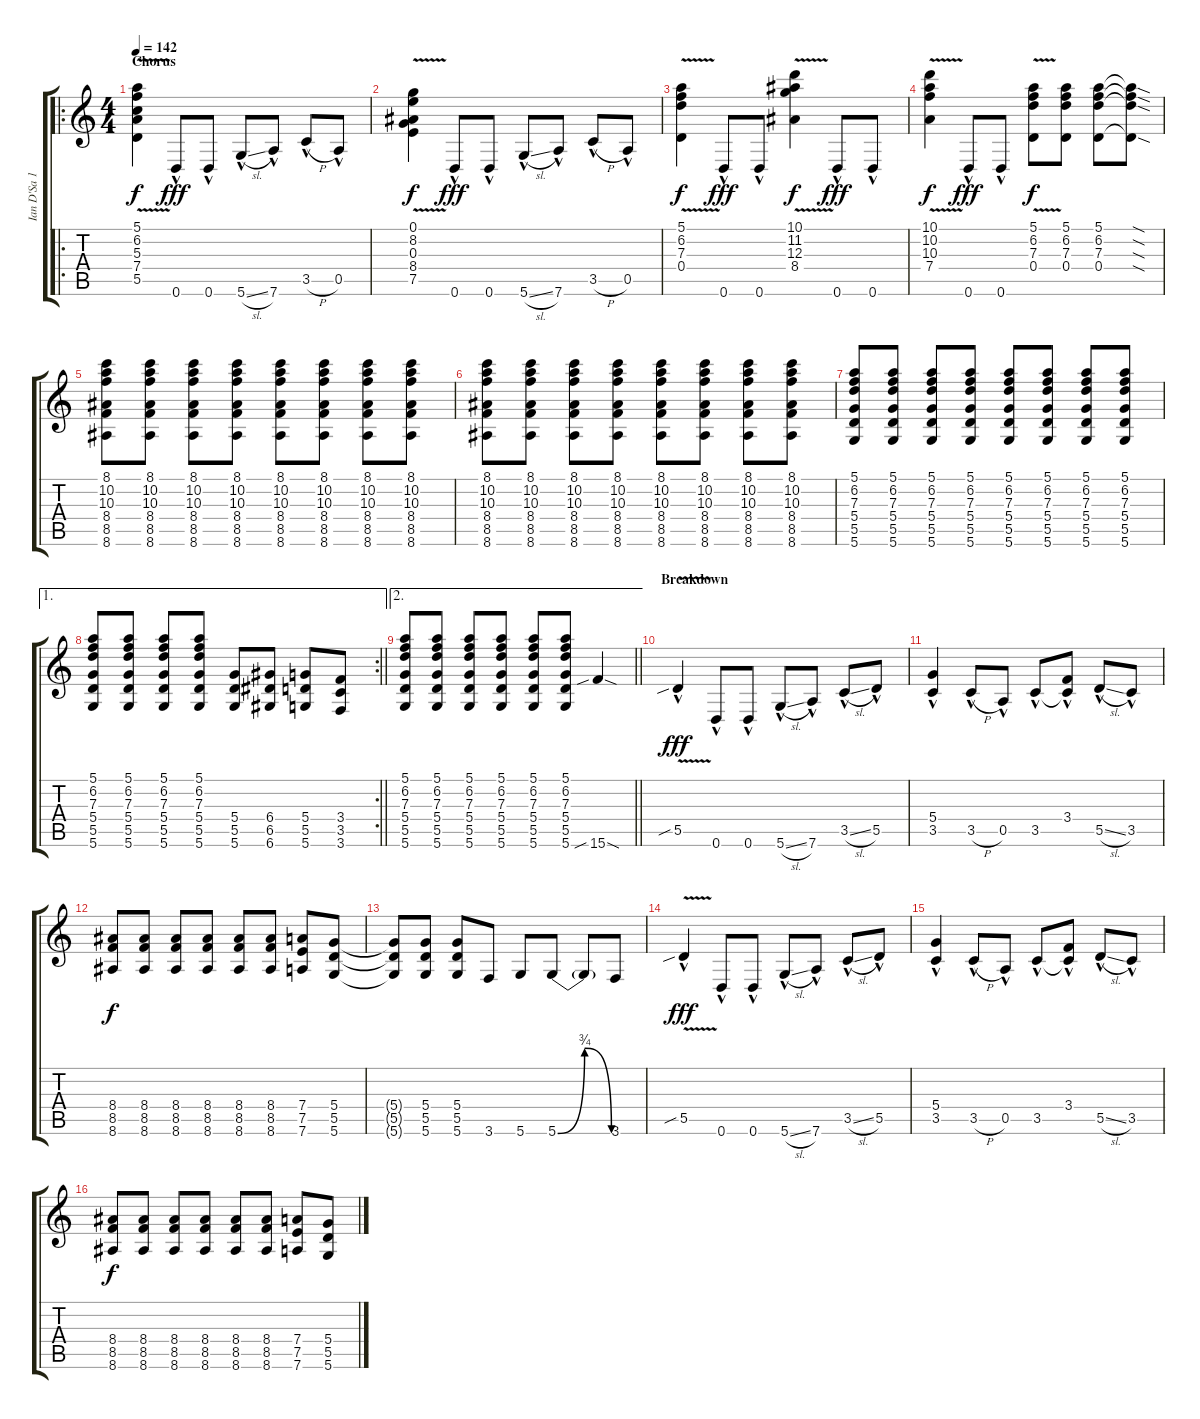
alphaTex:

\track ("Ian D'Sa 1" "Ian D'Sa 1") {instrument distortionguitar}
\staff {score tabs}
\tuning (E4 B3 G3 D3 A2 D2) {hide}
\ro
\ts (4 4)
\section ("" "Chorus")
\tempo 142
\clef g2
\ks c
(5.1{v} 6.2{v} 5.3{v} 7.4{v} 5.5{v}).4{dy f} 0.6{hac}.8{dy fff} 0.6{hac}.8 5.6{sl hac}.8 7.6{hac}.8 3.5{h hac}.8 0.5{hac}.8 |
(0.1{v} 8.2{v} 0.3{v} 8.4{v} 7.5{v}).4{dy f} 0.6{hac}.8{dy fff} 0.6{hac}.8 5.6{sl hac}.8 7.6{hac}.8 3.5{h hac}.8 0.5{hac}.8 |
(5.1{v} 6.2{v} 7.3{v} 0.4).4{dy f} 0.6{hac}.8{dy fff} 0.6{hac}.8 (10.1{v} 11.2{v} 12.3{v} 8.4).4{dy f} 0.6{hac}.8{dy fff} 0.6{hac}.8 |
(10.1{v} 10.2{v} 10.3{v} 7.4).4{dy f} 0.6{hac}.8{dy fff} 0.6{hac}.8 (5.1{v} 6.2{v} 7.3{v} 0.4).8{dy f} (5.1 6.2 7.3 0.4).8 (5.1 6.2 7.3 0.4).8 (5.1{sod t} 6.2{sod t} 7.3{sod t} 0.4{sod t}).8 |
(8.1 10.2 10.3 8.4 8.5 8.6).8 (8.1 10.2 10.3 8.4 8.5 8.6).8 (8.1 10.2 10.3 8.4 8.5 8.6).8 (8.1 10.2 10.3 8.4 8.5 8.6).8 (8.1 10.2 10.3 8.4 8.5 8.6).8 (8.1 10.2 10.3 8.4 8.5 8.6).8 (8.1 10.2 10.3 8.4 8.5 8.6).8 (8.1 10.2 10.3 8.4 8.5 8.6).8 |
(8.1 10.2 10.3 8.4 8.5 8.6).8 (8.1 10.2 10.3 8.4 8.5 8.6).8 (8.1 10.2 10.3 8.4 8.5 8.6).8 (8.1 10.2 10.3 8.4 8.5 8.6).8 (8.1 10.2 10.3 8.4 8.5 8.6).8 (8.1 10.2 10.3 8.4 8.5 8.6).8 (8.1 10.2 10.3 8.4 8.5 8.6).8 (8.1 10.2 10.3 8.4 8.5 8.6).8 |
(5.1 6.2 7.3 5.4 5.5 5.6).8 (5.1 6.2 7.3 5.4 5.5 5.6).8 (5.1 6.2 7.3 5.4 5.5 5.6).8 (5.1 6.2 7.3 5.4 5.5 5.6).8 (5.1 6.2 7.3 5.4 5.5 5.6).8 (5.1 6.2 7.3 5.4 5.5 5.6).8 (5.1 6.2 7.3 5.4 5.5 5.6).8 (5.1 6.2 7.3 5.4 5.5 5.6).8 |
\ae 1
\rc 2
\barLineRight lightlight
(5.1 6.2 7.3 5.4 5.5 5.6).8 (5.1 6.2 7.3 5.4 5.5 5.6).8 (5.1 6.2 7.3 5.4 5.5 5.6).8 (5.1 6.2 7.3 5.4 5.5 5.6).8 (5.4 5.5 5.6).8 (6.4 6.5 6.6).8 (5.4 5.5 5.6).8 (3.4 3.5 3.6).8 |
\ae 2
\barLineRight lightlight
(5.1 6.2 7.3 5.4 5.5 5.6).8 (5.1 6.2 7.3 5.4 5.5 5.6).8 (5.1 6.2 7.3 5.4 5.5 5.6).8 (5.1 6.2 7.3 5.4 5.5 5.6).8 (5.1 6.2 7.3 5.4 5.5 5.6).8 (5.1 6.2 7.3 5.4 5.5 5.6).8 15.6{sib sod}.4 |
\section ("" "Breakdown")
5.5{v sib hac}.4{dy fff} 0.6{hac}.8 0.6{hac}.8 5.6{sl hac}.8 7.6{hac}.8 3.5{sl hac}.8 5.5{hac}.8 |
(5.4 3.5{hac}).4 3.5{h hac}.8 0.5{hac}.8 3.5{hac}.8 (3.4{hac} 3.5{t}).8 5.5{sl hac}.8 3.5{hac}.8 |
(8.4 8.5 8.6).8{dy f} (8.4 8.5 8.6).8 (8.4 8.5 8.6).8 (8.4 8.5 8.6).8 (8.4 8.5 8.6).8 (8.4 8.5 8.6).8 (7.4 7.5 7.6).8 (5.4 5.5 5.6).8 |
(5.4{t} 5.5{t} 5.6{t}).8 (5.4 5.5 5.6).8 (5.4 5.5 5.6).8 3.6.8 5.6.8 5.6{be (bendrelease 0 0 30 3 30 3 60 0)}.8 5.6{t}.8 3.6.8 |
5.5{v sib hac}.4{dy fff} 0.6{hac}.8 0.6{hac}.8 5.6{sl hac}.8 7.6{hac}.8 3.5{sl hac}.8 5.5{hac}.8 |
(5.4 3.5{hac}).4 3.5{h hac}.8 0.5{hac}.8 3.5{hac}.8 (3.4{hac} 3.5{t}).8 5.5{sl hac}.8 3.5{hac}.8 |
(8.4 8.5 8.6).8{dy f} (8.4 8.5 8.6).8 (8.4 8.5 8.6).8 (8.4 8.5 8.6).8 (8.4 8.5 8.6).8 (8.4 8.5 8.6).8 (7.4 7.5 7.6).8 (5.4 5.5 5.6).8
